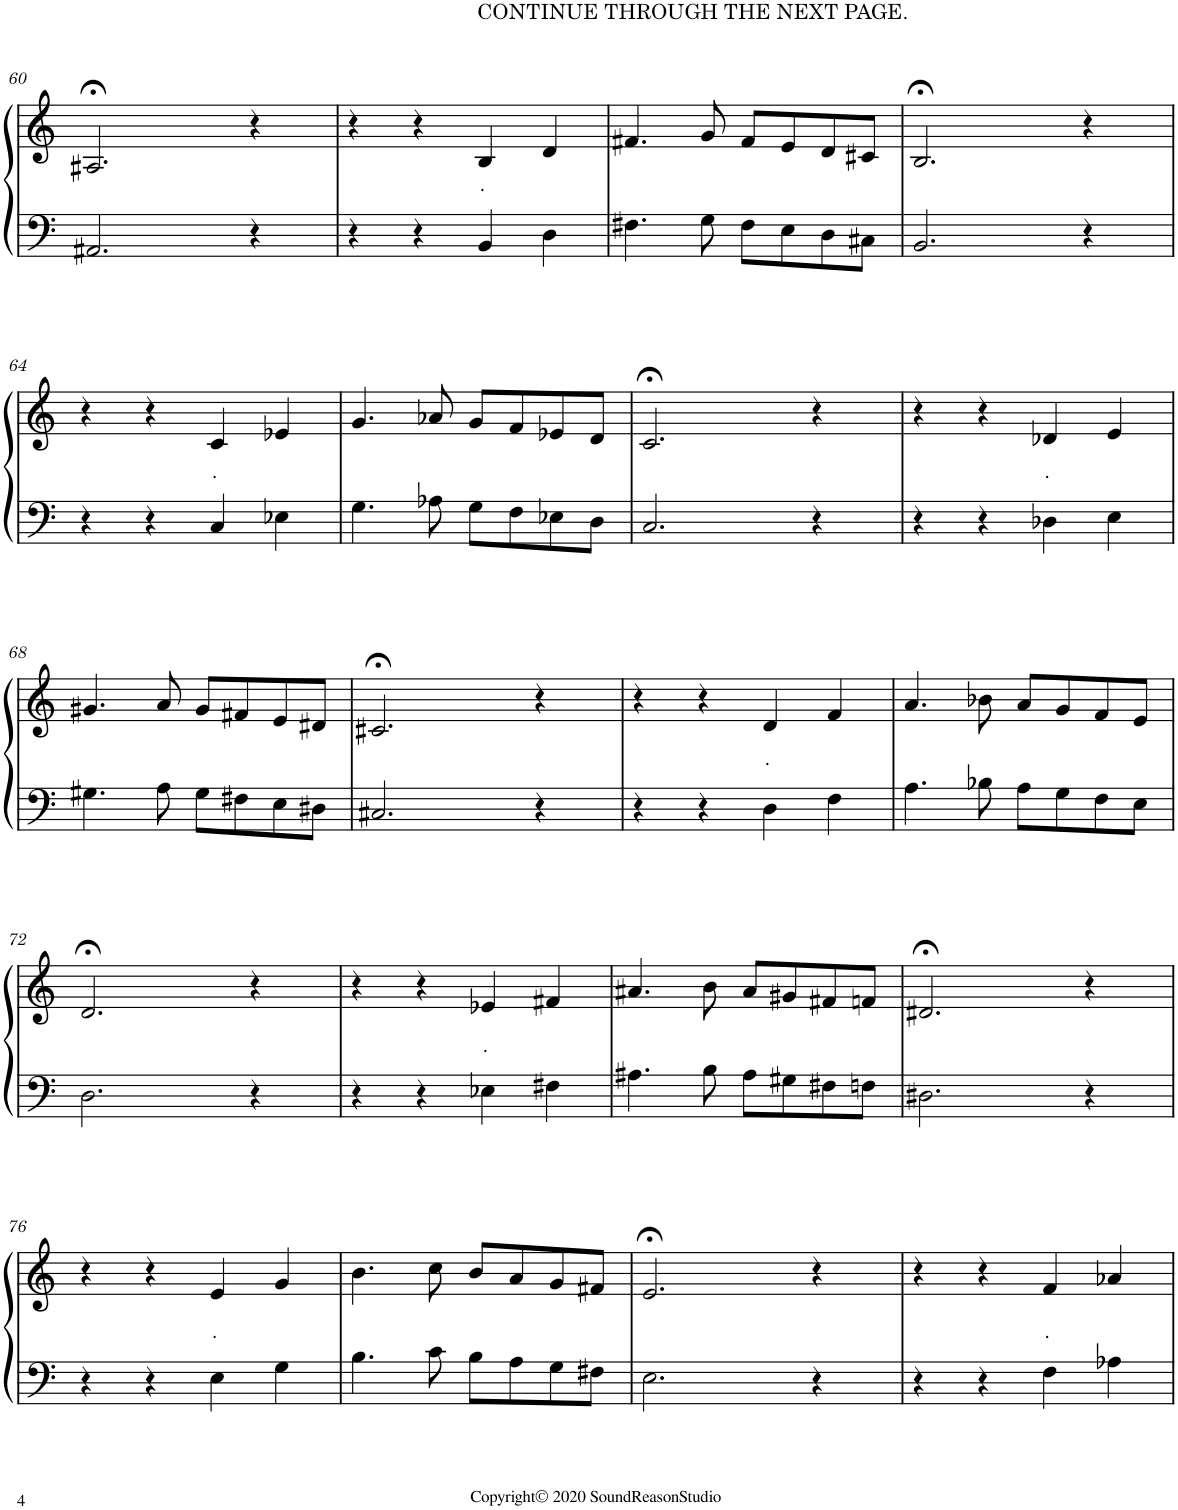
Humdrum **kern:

**kern	**kern
*part1	*part1
*staff2	*staff1
*I"Piano	*
*I'Pno.	*
!!LO:PB:g=z
*clefF4	*clefG2
*k[]	*k[]
*M4/4	*M4/4
=60	=60
2.AA#X/	2.A#X;</
4r	4r
=61	=61
4r	4r
4r	4r
!	!LO:TX:a:t=CONTINUE THROUGH THE NEXT PAGE.
!LO:TX:a:t=.	!
4BB/	4B/
4D\	4d/
=62	=62
4.F#X\	4.f#X/
8G\	8g/
8F#\L	8f#/L
8E\	8e/
8D\	8d/
8C#X\J	8c#X/J
=63	=63
2.BB/	2.B;</
4r	4r
!!LO:LB:g=z
=64	=64
4r	4r
4r	4r
!LO:TX:a:t=.	!
4C/	4c/
4E-X\	4e-X/
=65	=65
4.G\	4.g/
8A-X\	8a-X/
8G\L	8g/L
8F\	8f/
8E-X\	8e-X/
8D\J	8d/J
=66	=66
2.C/	2.c;</
4r	4r
=67	=67
4r	4r
4r	4r
!LO:TX:a:t=.	!
4D-X\	4d-X/
4E\	4e/
!!LO:LB:g=z
=68	=68
4.G#X\	4.g#X/
8A\	8a/
8G#\L	8g#/L
8F#X\	8f#X/
8E\	8e/
8D#X\J	8d#X/J
=69	=69
2.C#X/	2.c#X;</
4r	4r
=70	=70
4r	4r
4r	4r
!LO:TX:a:t=.	!
4D\	4d/
4F\	4f/
=71	=71
4.A\	4.a/
8B-X\	8b-X\
8A\L	8a/L
8G\	8g/
8F\	8f/
8E\J	8e/J
!!LO:LB:g=z
=72	=72
2.D\	2.d;</
4r	4r
=73	=73
4r	4r
4r	4r
!LO:TX:a:t=.	!
4E-X\	4e-X/
4F#X\	4f#X/
=74	=74
4.A#X\	4.a#X/
8B\	8b\
8A#\L	8a#/L
8G#X\	8g#X/
8F#X\	8f#X/
8Fn\J	8fn/J
=75	=75
2.D#X\	2.d#X;</
4r	4r
!!LO:LB:g=z
=76	=76
4r	4r
4r	4r
!LO:TX:a:t=.	!
4E\	4e/
4G\	4g/
=77	=77
4.B\	4.b\
8c\	8cc\
8B\L	8b/L
8A\	8a/
8G\	8g/
8F#X\J	8f#X/J
=78	=78
2.E\	2.e;</
4r	4r
=79	=79
4r	4r
4r	4r
!LO:TX:a:t=.	!
4F\	4f/
4A-X\	4a-X/
=	=
*-	*-
